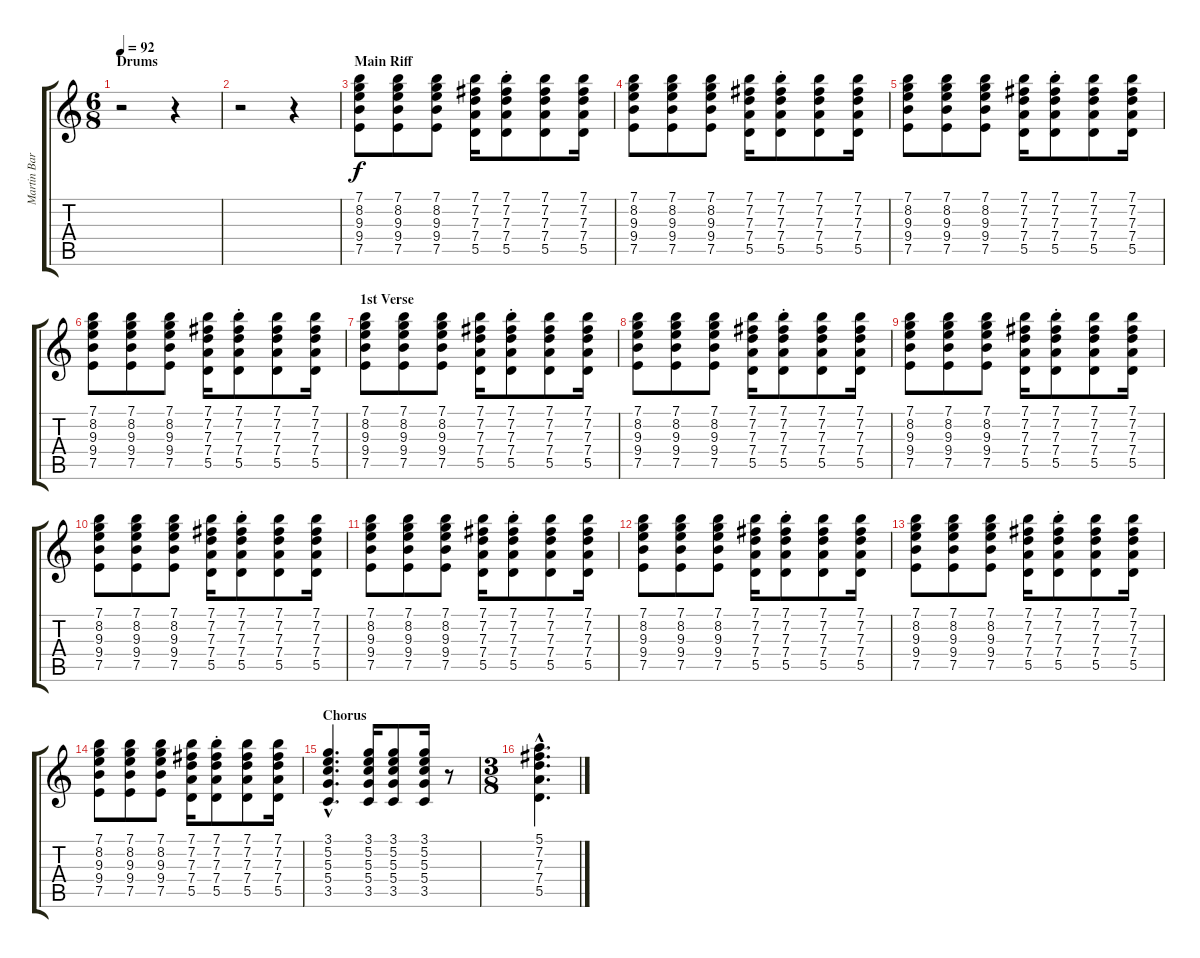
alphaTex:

\track ("Martin Barre (Rhythm Guitar)" "Martin Bar") {instrument overdrivenguitar}
\staff {score tabs}
\tuning (E4 B3 G3 D3 A2 E2) {hide}
\ts (6 8)
\section ("" "Drums")
\tempo 92
\clef g2
\ks c
r.2{dy f instrument overdrivenguitar} r.4 |
r.2 r.4 |
\section ("" "Main Riff")
(7.1 8.2 9.3 9.4 7.5).8 (7.1 8.2 9.3 9.4 7.5).8 (7.1 8.2 9.3 9.4 7.5).8 (7.1 7.2 7.3 7.4 5.5).16 (7.1{st} 7.2{st} 7.3{st} 7.4{st} 5.5{st}).8 (7.1 7.2 7.3 7.4 5.5).8 (7.1 7.2 7.3 7.4 5.5).16 |
(7.1 8.2 9.3 9.4 7.5).8 (7.1 8.2 9.3 9.4 7.5).8 (7.1 8.2 9.3 9.4 7.5).8 (7.1 7.2 7.3 7.4 5.5).16 (7.1{st} 7.2{st} 7.3{st} 7.4{st} 5.5{st}).8 (7.1 7.2 7.3 7.4 5.5).8 (7.1 7.2 7.3 7.4 5.5).16 |
(7.1 8.2 9.3 9.4 7.5).8 (7.1 8.2 9.3 9.4 7.5).8 (7.1 8.2 9.3 9.4 7.5).8 (7.1 7.2 7.3 7.4 5.5).16 (7.1{st} 7.2{st} 7.3{st} 7.4{st} 5.5{st}).8 (7.1 7.2 7.3 7.4 5.5).8 (7.1 7.2 7.3 7.4 5.5).16 |
(7.1 8.2 9.3 9.4 7.5).8 (7.1 8.2 9.3 9.4 7.5).8 (7.1 8.2 9.3 9.4 7.5).8 (7.1 7.2 7.3 7.4 5.5).16 (7.1{st} 7.2{st} 7.3{st} 7.4{st} 5.5{st}).8 (7.1 7.2 7.3 7.4 5.5).8 (7.1 7.2 7.3 7.4 5.5).16 |
\section ("" "1st Verse")
(7.1 8.2 9.3 9.4 7.5).8 (7.1 8.2 9.3 9.4 7.5).8 (7.1 8.2 9.3 9.4 7.5).8 (7.1 7.2 7.3 7.4 5.5).16 (7.1{st} 7.2{st} 7.3{st} 7.4{st} 5.5{st}).8 (7.1 7.2 7.3 7.4 5.5).8 (7.1 7.2 7.3 7.4 5.5).16 |
(7.1 8.2 9.3 9.4 7.5).8 (7.1 8.2 9.3 9.4 7.5).8 (7.1 8.2 9.3 9.4 7.5).8 (7.1 7.2 7.3 7.4 5.5).16 (7.1{st} 7.2{st} 7.3{st} 7.4{st} 5.5{st}).8 (7.1 7.2 7.3 7.4 5.5).8 (7.1 7.2 7.3 7.4 5.5).16 |
(7.1 8.2 9.3 9.4 7.5).8 (7.1 8.2 9.3 9.4 7.5).8 (7.1 8.2 9.3 9.4 7.5).8 (7.1 7.2 7.3 7.4 5.5).16 (7.1{st} 7.2{st} 7.3{st} 7.4{st} 5.5{st}).8 (7.1 7.2 7.3 7.4 5.5).8 (7.1 7.2 7.3 7.4 5.5).16 |
(7.1 8.2 9.3 9.4 7.5).8 (7.1 8.2 9.3 9.4 7.5).8 (7.1 8.2 9.3 9.4 7.5).8 (7.1 7.2 7.3 7.4 5.5).16 (7.1{st} 7.2{st} 7.3{st} 7.4{st} 5.5{st}).8 (7.1 7.2 7.3 7.4 5.5).8 (7.1 7.2 7.3 7.4 5.5).16 |
(7.1 8.2 9.3 9.4 7.5).8 (7.1 8.2 9.3 9.4 7.5).8 (7.1 8.2 9.3 9.4 7.5).8 (7.1 7.2 7.3 7.4 5.5).16 (7.1{st} 7.2{st} 7.3{st} 7.4{st} 5.5{st}).8 (7.1 7.2 7.3 7.4 5.5).8 (7.1 7.2 7.3 7.4 5.5).16 |
(7.1 8.2 9.3 9.4 7.5).8 (7.1 8.2 9.3 9.4 7.5).8 (7.1 8.2 9.3 9.4 7.5).8 (7.1 7.2 7.3 7.4 5.5).16 (7.1{st} 7.2{st} 7.3{st} 7.4{st} 5.5{st}).8 (7.1 7.2 7.3 7.4 5.5).8 (7.1 7.2 7.3 7.4 5.5).16 |
(7.1 8.2 9.3 9.4 7.5).8 (7.1 8.2 9.3 9.4 7.5).8 (7.1 8.2 9.3 9.4 7.5).8 (7.1 7.2 7.3 7.4 5.5).16 (7.1{st} 7.2{st} 7.3{st} 7.4{st} 5.5{st}).8 (7.1 7.2 7.3 7.4 5.5).8 (7.1 7.2 7.3 7.4 5.5).16 |
(7.1 8.2 9.3 9.4 7.5).8 (7.1 8.2 9.3 9.4 7.5).8 (7.1 8.2 9.3 9.4 7.5).8 (7.1 7.2 7.3 7.4 5.5).16 (7.1{st} 7.2{st} 7.3{st} 7.4{st} 5.5{st}).8 (7.1 7.2 7.3 7.4 5.5).8 (7.1 7.2 7.3 7.4 5.5).16 |
\section ("" "Chorus")
(3.1{hac} 5.2{hac} 5.3{hac} 5.4{hac} 3.5{hac}).4{d} (3.1 5.2 5.3 5.4 3.5).16 (3.1 5.2 5.3 5.4 3.5).8 (3.1 5.2 5.3 5.4 3.5).16 r.8 |
\ts (3 8)
(5.1{hac} 7.2{hac} 7.3{hac} 7.4{hac} 5.5{hac}).4{d}
